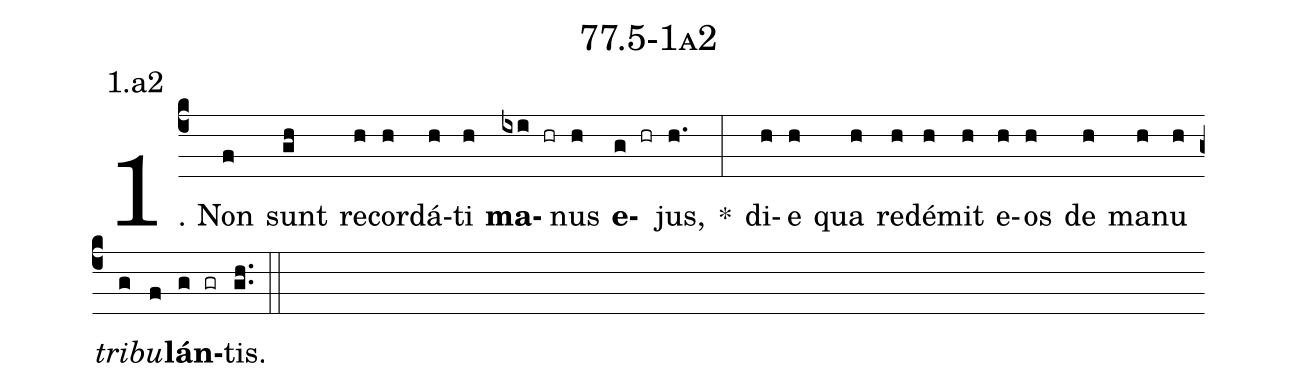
name: 77.5-1a2;
annotation: 1.a2;
%%
(c4)1. Non(f) sunt(gh) re(h)cor(h)dá(h)ti(h) <b>ma</b>(ixi hr)nus(h) <b>e</b>(g hr)jus,(h.) *(:) di(h)e(h) qua(h) red(h)é(h)mit(h) e(h)os(h) de(h) ma(h)nu(h) <i>tri</i>(g)<i>bu</i>(f)<b>lán</b>(g gr)tis.(gh..) (::)


%E(h) u(h) o(g) u(f) a(g) e.(gh..) (::)
